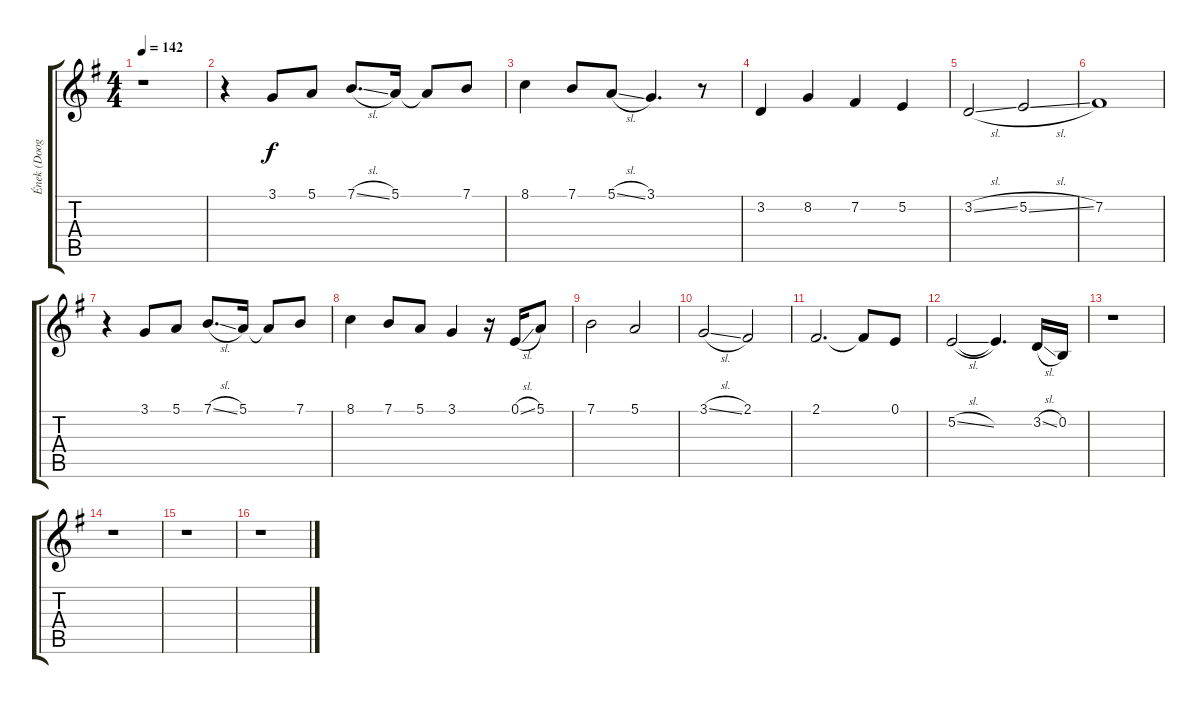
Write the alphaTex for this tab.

\track ("Ének (Doogie White)" "Ének (Doog") {instrument tenorsax}
\staff {score tabs}
\tuning (E4 B3 G3 D3 A2 E2) {hide}
\ts (4 4)
\tempo 142
\clef g2
\ks g
r.1{dy f} |
r.4 3.1.8 5.1.8 7.1{sl}.8{d} 5.1.16 5.1{t}.8 7.1.8 |
8.1.4 7.1.8 5.1{sl}.8 3.1.4{d} r.8 |
3.2.4 8.2.4 7.2.4 5.2.4 |
3.2{sl}.2 5.2{sl}.2 |
7.2.1 |
r.4 3.1.8 5.1.8 7.1{sl}.8{d} 5.1.16 5.1{t}.8 7.1.8 |
8.1.4 7.1.8 5.1.8 3.1.4 r.16 0.1{sl}.16 5.1.8 |
7.1.2 5.1.2 |
3.1{sl}.2 2.1.2 |
2.1.2{d} 2.1{t}.8 0.1.8 |
5.2{sl}.2 5.2{t}.4{d} 3.2{sl}.16 0.2.16 |
r.1 |
r.1 |
r.1 |
r.1
